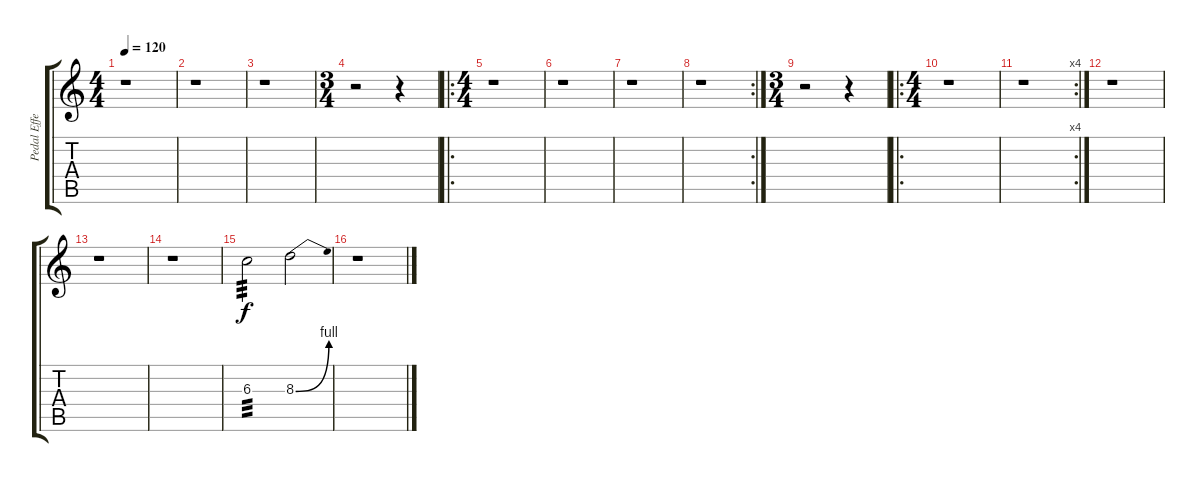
\track ("Pedal Effects" "Pedal Effe") {instrument distortionguitar}
\staff {score tabs}
\tuning (Eb4 Bb3 Gb3 Db3 Ab2 Db2) {hide}
\ts (4 4)
\tempo 120
\clef g2
\ks c
r.1{dy f instrument distortionguitar} |
r.1 |
r.1 |
\ts (3 4)
r.2 r.4 |
\ro
\ts (4 4)
r.1 |
r.1 |
r.1 |
\rc 2
r.1 |
\ts (3 4)
r.2 r.4 |
\ro
\ts (4 4)
r.1 |
\rc 4
r.1 |
r.1 |
r.1 |
r.1 |
6.3.2{tp 3} 8.3{be (bend 0 0 60 4)}.2 |
r.1
